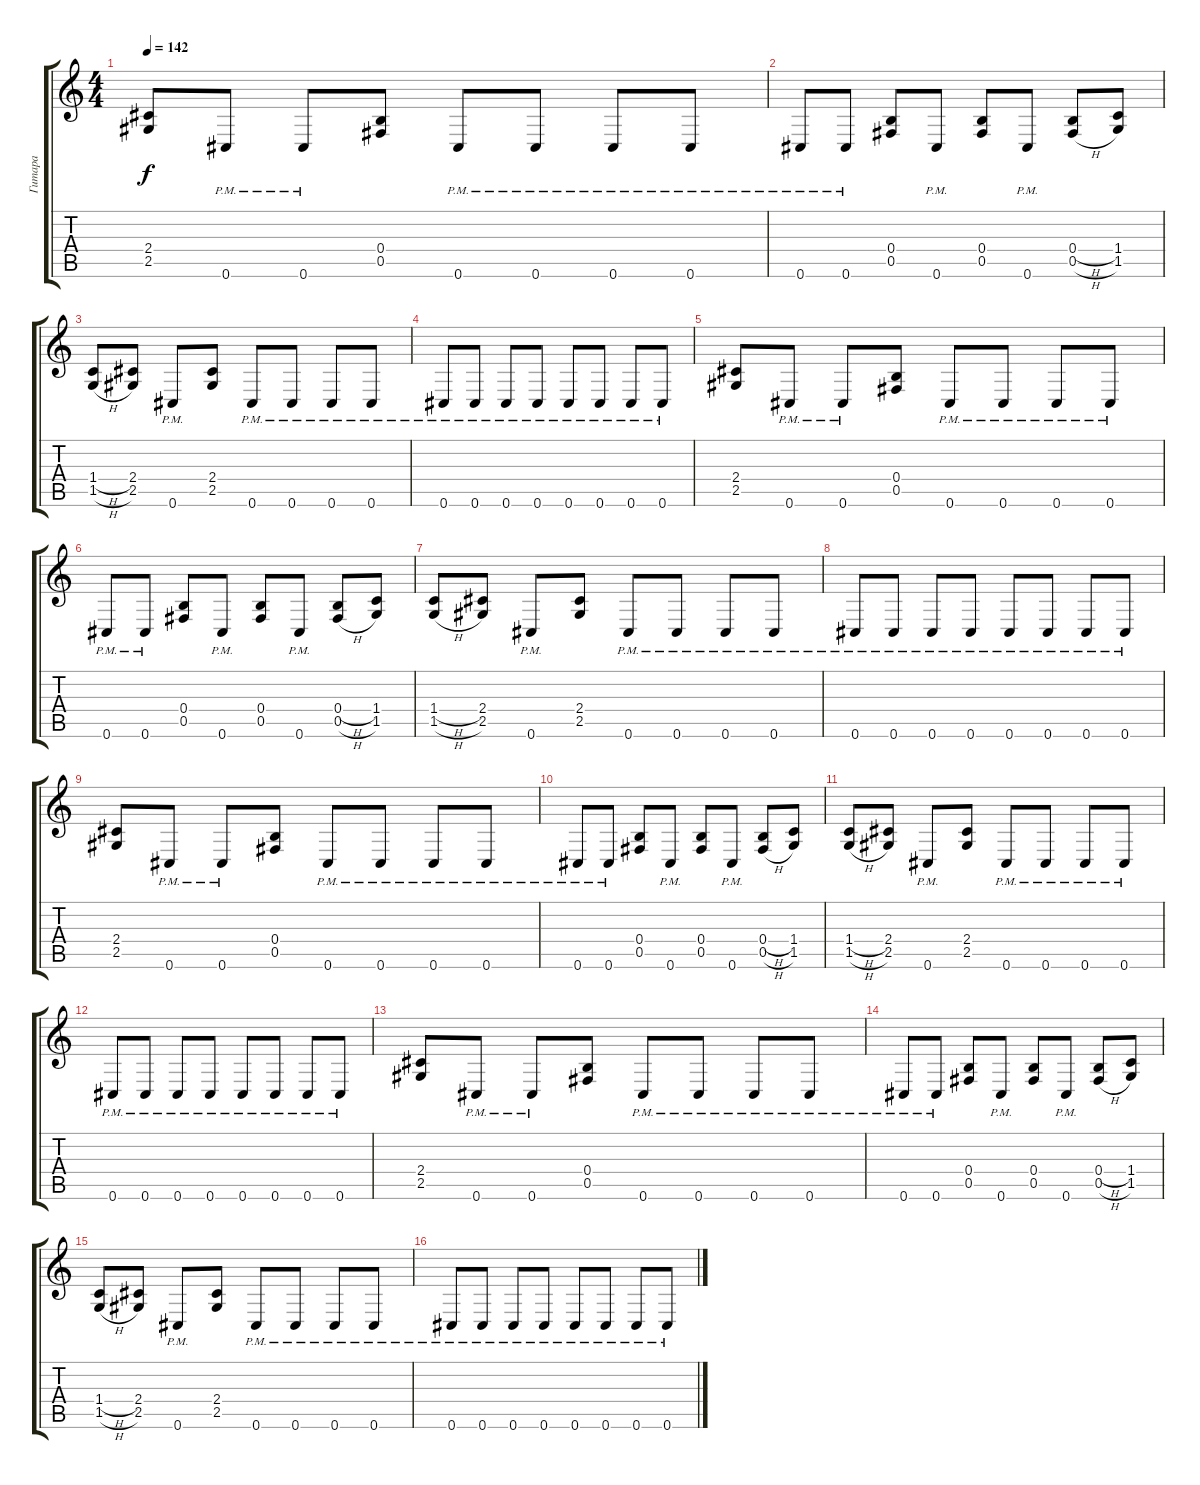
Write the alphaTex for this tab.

\track ("Гитара" "Гитара") {instrument overdrivenguitar}
\staff {score tabs}
\tuning (Db4 Ab3 E3 B2 Gb2 Db2) {hide}
\ts (4 4)
\tempo 142
\clef g2
\ks c
(2.4 2.5).8{dy f} 0.6{pm}.8 0.6{pm}.8 (0.4 0.5).8 0.6{pm}.8 0.6{pm}.8 0.6{pm}.8 0.6{pm}.8 |
0.6{pm}.8 0.6{pm}.8 (0.4 0.5).8 0.6{pm}.8 (0.4 0.5).8 0.6{pm}.8 (0.4{h} 0.5{h}).8 (1.4 1.5).8 |
(1.4{h} 1.5{h}).8 (2.4 2.5).8 0.6{pm}.8 (2.4 2.5).8 0.6{pm}.8 0.6{pm}.8 0.6{pm}.8 0.6{pm}.8 |
0.6{pm}.8 0.6{pm}.8 0.6{pm}.8 0.6{pm}.8 0.6{pm}.8 0.6{pm}.8 0.6{pm}.8 0.6{pm}.8 |
(2.4 2.5).8 0.6{pm}.8 0.6{pm}.8 (0.4 0.5).8 0.6{pm}.8 0.6{pm}.8 0.6{pm}.8 0.6{pm}.8 |
0.6{pm}.8 0.6{pm}.8 (0.4 0.5).8 0.6{pm}.8 (0.4 0.5).8 0.6{pm}.8 (0.4{h} 0.5{h}).8 (1.4 1.5).8 |
(1.4{h} 1.5{h}).8 (2.4 2.5).8 0.6{pm}.8 (2.4 2.5).8 0.6{pm}.8 0.6{pm}.8 0.6{pm}.8 0.6{pm}.8 |
0.6{pm}.8 0.6{pm}.8 0.6{pm}.8 0.6{pm}.8 0.6{pm}.8 0.6{pm}.8 0.6{pm}.8 0.6{pm}.8 |
(2.4 2.5).8 0.6{pm}.8 0.6{pm}.8 (0.4 0.5).8 0.6{pm}.8 0.6{pm}.8 0.6{pm}.8 0.6{pm}.8 |
0.6{pm}.8 0.6{pm}.8 (0.4 0.5).8 0.6{pm}.8 (0.4 0.5).8 0.6{pm}.8 (0.4{h} 0.5{h}).8 (1.4 1.5).8 |
(1.4{h} 1.5{h}).8 (2.4 2.5).8 0.6{pm}.8 (2.4 2.5).8 0.6{pm}.8 0.6{pm}.8 0.6{pm}.8 0.6{pm}.8 |
0.6{pm}.8 0.6{pm}.8 0.6{pm}.8 0.6{pm}.8 0.6{pm}.8 0.6{pm}.8 0.6{pm}.8 0.6{pm}.8 |
(2.4 2.5).8 0.6{pm}.8 0.6{pm}.8 (0.4 0.5).8 0.6{pm}.8 0.6{pm}.8 0.6{pm}.8 0.6{pm}.8 |
0.6{pm}.8 0.6{pm}.8 (0.4 0.5).8 0.6{pm}.8 (0.4 0.5).8 0.6{pm}.8 (0.4{h} 0.5{h}).8 (1.4 1.5).8 |
(1.4{h} 1.5{h}).8 (2.4 2.5).8 0.6{pm}.8 (2.4 2.5).8 0.6{pm}.8 0.6{pm}.8 0.6{pm}.8 0.6{pm}.8 |
0.6{pm}.8 0.6{pm}.8 0.6{pm}.8 0.6{pm}.8 0.6{pm}.8 0.6{pm}.8 0.6{pm}.8 0.6{pm}.8
